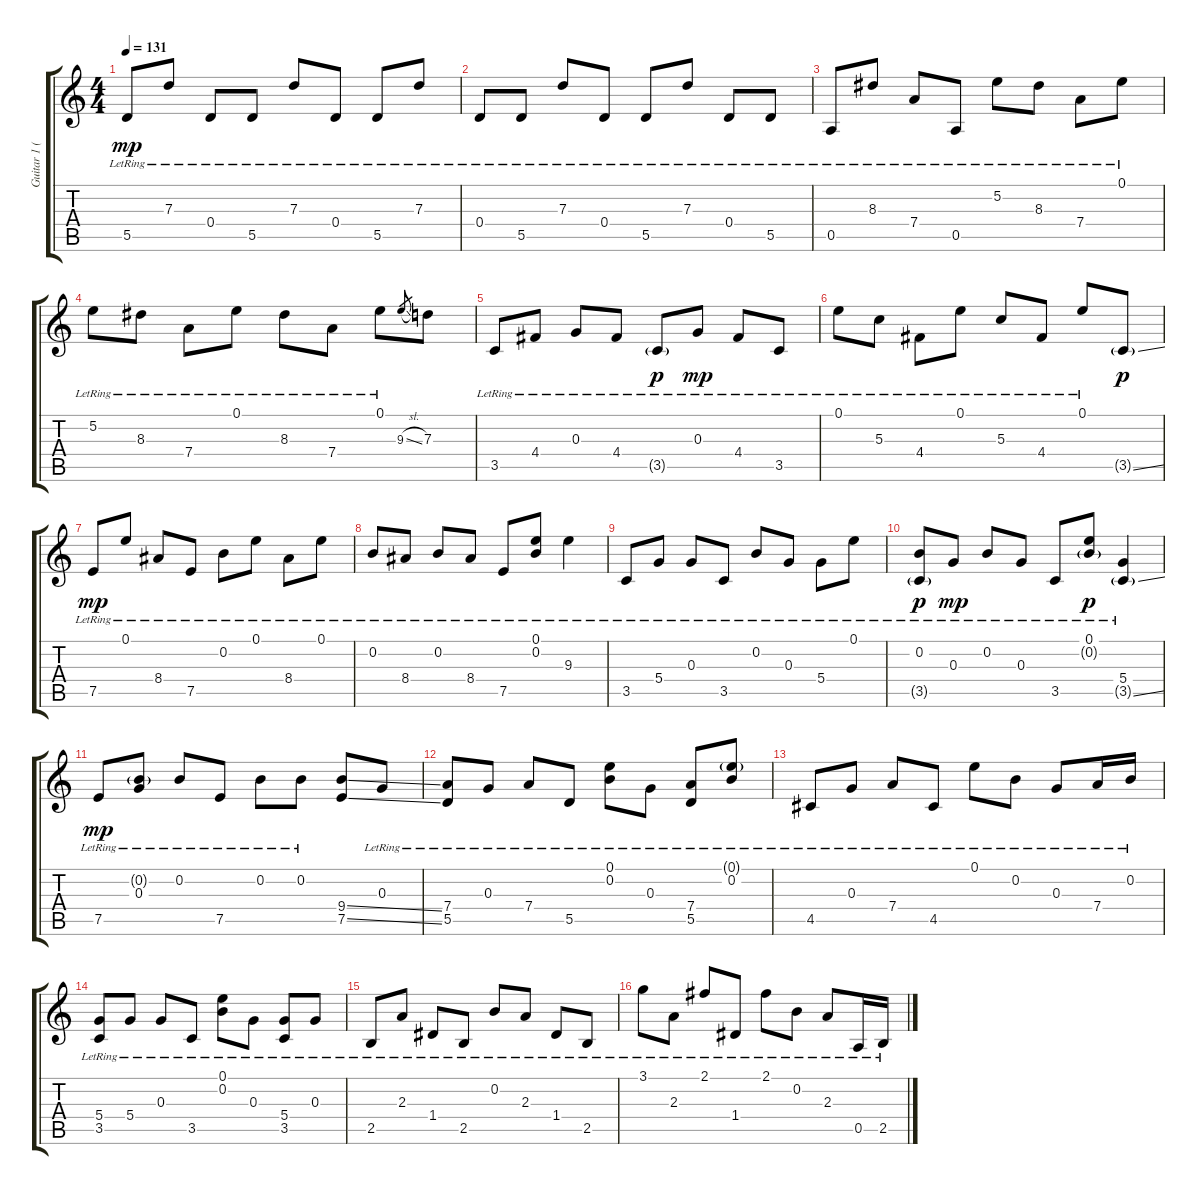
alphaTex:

\track ("Guitar 1 (Clean)" "Guitar 1 (") {instrument electricguitarclean}
\staff {score tabs}
\tuning (E4 B3 G3 D3 A2 E2) {hide}
\ts (4 4)
\tempo 131
\clef g2
\ks c
5.5{lr}.8{dy mp} 7.3{lr}.8 0.4{lr}.8 5.5{lr}.8 7.3{lr}.8 0.4{lr}.8 5.5{lr}.8 7.3{lr}.8 |
0.4{lr}.8 5.5{lr}.8 7.3{lr}.8 0.4{lr}.8 5.5{lr}.8 7.3{lr}.8 0.4{lr}.8 5.5{lr}.8 |
0.5{lr}.8 8.3{lr}.8 7.4{lr}.8 0.5{lr}.8 5.2{lr}.8 8.3{lr}.8 7.4{lr}.8 0.1{lr}.8 |
5.2{lr}.8 8.3{lr}.8 7.4{lr}.8 0.1{lr}.8 8.3{lr}.8 7.4{lr}.8 0.1{lr}.8 9.3{sl}.8{gr} 7.3.8 |
3.5{lr}.8 4.4{lr}.8 0.3{lr}.8 4.4{lr}.8 3.5{g lr}.8{dy p} 0.3{lr}.8{dy mp} 4.4{lr}.8 3.5{lr}.8 |
0.1{lr}.8 5.3{lr}.8 4.4{lr}.8 0.1{lr}.8 5.3{lr}.8 4.4{lr}.8 0.1{lr}.8 3.5{ss g}.8{dy p} |
7.5{lr}.8{dy mp} 0.1{lr}.8 8.4{lr}.8 7.5{lr}.8 0.2{lr}.8 0.1{lr}.8 8.4{lr}.8 0.1{lr}.8 |
0.2{lr}.8 8.4{lr}.8 0.2{lr}.8 8.4{lr}.8 7.5{lr}.8 (0.1{lr} 0.2{lr}).8 9.3{lr}.4 |
3.5{lr}.8 5.4{lr}.8 0.3{lr}.8 3.5{lr}.8 0.2{lr}.8 0.3{lr}.8 5.4{lr}.8 0.1{lr}.8 |
(0.2{lr} 3.5{g lr}).8{dy p} 0.3{lr}.8{dy mp} 0.2{lr}.8 0.3{lr}.8 3.5{lr}.8 (0.1{lr} 0.2{g lr}).8{dy p} (5.4{lr} 3.5{ss g}).4 |
7.5{lr}.8{dy mp} (0.2{g lr} 0.3{lr}).8 0.2{lr}.8 7.5{lr}.8 0.2{lr}.8 0.2{lr}.8 (9.4{ss} 7.5{ss}).8 0.3{lr}.8 |
(7.4{lr} 5.5{lr}).8 0.3{lr}.8 7.4{lr}.8 5.5{lr}.8 (0.1{lr} 0.2{lr}).8 0.3{lr}.8 (7.4{lr} 5.5{lr}).8 (0.1{g lr} 0.2{lr}).8 |
4.5{lr}.8 0.3{lr}.8 7.4{lr}.8 4.5{lr}.8 0.1{lr}.8 0.2{lr}.8 0.3{lr}.8 7.4{lr}.16 0.2{lr}.16 |
(5.4{lr} 3.5{lr}).8 5.4{lr}.8 0.3{lr}.8 3.5{lr}.8 (0.1{lr} 0.2{lr}).8 0.3{lr}.8 (5.4{lr} 3.5{lr}).8 0.3{lr}.8 |
2.5{lr}.8 2.3{lr}.8 1.4{lr}.8 2.5{lr}.8 0.2{lr}.8 2.3{lr}.8 1.4{lr}.8 2.5{lr}.8 |
3.1{lr}.8 2.3{lr}.8 2.1{lr}.8 1.4{lr}.8 2.1{lr}.8 0.2{lr}.8 2.3{lr}.8 0.5{lr}.16 2.5{lr}.16
